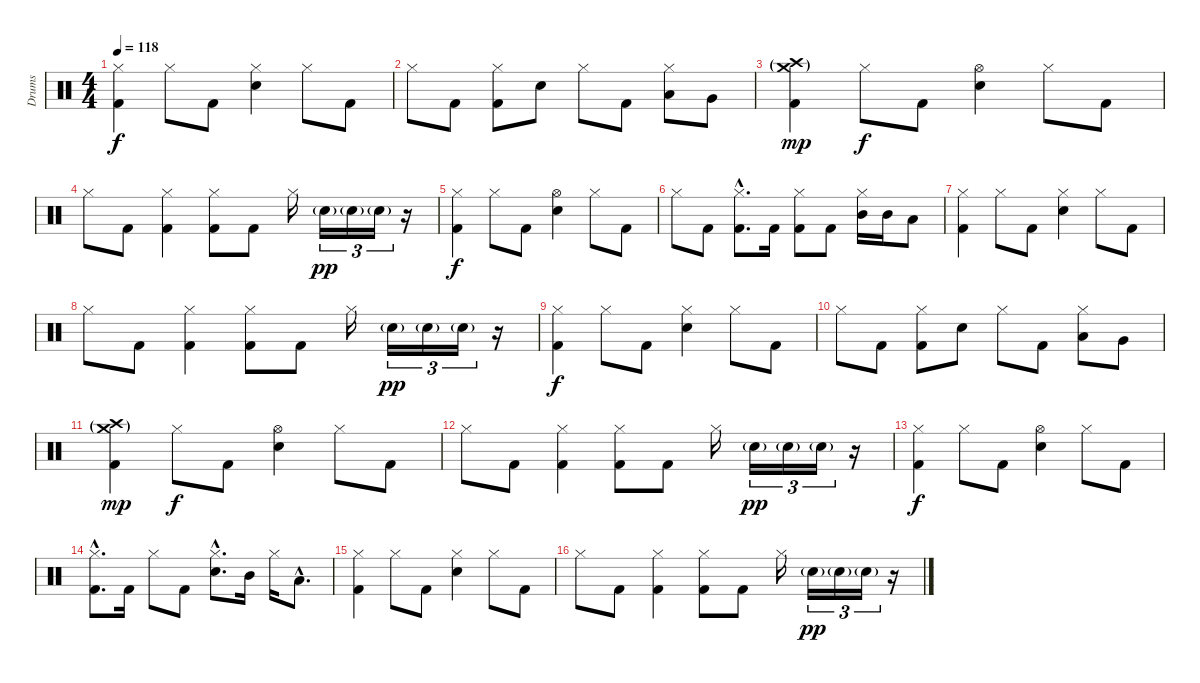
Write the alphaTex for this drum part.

\track ("Drums" "Drums") {instrument percussion}
\staff {score}
\articulation defaults
\ts (4 4)
\tempo 118
\clef neutral
\ks c
("Hi-Hat (closed)" "Kick (hit) 2").4{dy f} "Hi-Hat (closed)".8 "Kick (hit) 2".8 ("Hi-Hat (closed)" "Electric Snare (hit)").4 "Hi-Hat (closed)".8 "Kick (hit) 2".8 |
"Hi-Hat (closed)".8 "Kick (hit) 2".8 ("Hi-Hat (closed)" "Kick (hit) 2").8 "Electric Snare (hit)".8 "Hi-Hat (closed)".8 "Kick (hit) 2".8 ("Hi-Hat (closed)" "Low Tom (hit)").8 "Very Low Tom (hit)".8 |
("Crash medium (hit)"{g} "Crash high (hit)"{g} "Kick (hit) 2").4{dy mp} "Hi-Hat (closed)".8{dy f} "Kick (hit) 2".8 ("Hi-Hat (open)" "Electric Snare (hit)").4 "Hi-Hat (closed)".8 "Kick (hit) 2".8 |
"Hi-Hat (closed)".8 "Kick (hit) 2".8 ("Hi-Hat (closed)" "Kick (hit) 2").4 ("Hi-Hat (closed)" "Kick (hit) 2").8 "Kick (hit) 2".8 "Hi-Hat (closed)".16 "Electric Snare (hit)"{g}.16{tu (3 2) dy pp} "Electric Snare (hit)"{g}.16{tu (3 2)} "Electric Snare (hit)"{g}.16{tu (3 2)} r.16 |
("Hi-Hat (closed)" "Kick (hit) 2").4{dy f} "Hi-Hat (closed)".8 "Kick (hit) 2".8 ("Hi-Hat (open)" "Electric Snare (hit)").4 "Hi-Hat (closed)".8 "Kick (hit) 2".8 |
"Hi-Hat (closed)".8 "Kick (hit) 2".8 ("Hi-Hat (closed)"{hac} "Kick (hit) 2"{hac}).8{d} "Kick (hit) 2".16 ("Hi-Hat (closed)" "Kick (hit) 2").8 "Kick (hit) 2".8 ("Hi-Hat (closed)" "Mid Tom (hit)").16 "Mid Tom (hit)".16 "Low Tom (hit)".8 |
("Hi-Hat (closed)" "Kick (hit) 2").4 "Hi-Hat (closed)".8 "Kick (hit) 2".8 ("Hi-Hat (closed)" "Electric Snare (hit)").4 "Hi-Hat (closed)".8 "Kick (hit) 2".8 |
"Hi-Hat (closed)".8 "Kick (hit) 2".8 ("Hi-Hat (closed)" "Kick (hit) 2").4 ("Hi-Hat (closed)" "Kick (hit) 2").8 "Kick (hit) 2".8 "Hi-Hat (closed)".16 "Electric Snare (hit)"{g}.16{tu (3 2) dy pp} "Electric Snare (hit)"{g}.16{tu (3 2)} "Electric Snare (hit)"{g}.16{tu (3 2)} r.16 |
("Hi-Hat (closed)" "Kick (hit) 2").4{dy f} "Hi-Hat (closed)".8 "Kick (hit) 2".8 ("Hi-Hat (closed)" "Electric Snare (hit)").4 "Hi-Hat (closed)".8 "Kick (hit) 2".8 |
"Hi-Hat (closed)".8 "Kick (hit) 2".8 ("Hi-Hat (closed)" "Kick (hit) 2").8 "Electric Snare (hit)".8 "Hi-Hat (closed)".8 "Kick (hit) 2".8 ("Hi-Hat (closed)" "Low Tom (hit)").8 "Very Low Tom (hit)".8 |
("Crash medium (hit)"{g} "Crash high (hit)"{g} "Kick (hit) 2").4{dy mp} "Hi-Hat (closed)".8{dy f} "Kick (hit) 2".8 ("Hi-Hat (open)" "Electric Snare (hit)").4 "Hi-Hat (closed)".8 "Kick (hit) 2".8 |
"Hi-Hat (closed)".8 "Kick (hit) 2".8 ("Hi-Hat (closed)" "Kick (hit) 2").4 ("Hi-Hat (closed)" "Kick (hit) 2").8 "Kick (hit) 2".8 "Hi-Hat (closed)".16 "Electric Snare (hit)"{g}.16{tu (3 2) dy pp} "Electric Snare (hit)"{g}.16{tu (3 2)} "Electric Snare (hit)"{g}.16{tu (3 2)} r.16 |
("Hi-Hat (closed)" "Kick (hit) 2").4{dy f} "Hi-Hat (closed)".8 "Kick (hit) 2".8 ("Hi-Hat (open)" "Electric Snare (hit)").4 "Hi-Hat (closed)".8 "Kick (hit) 2".8 |
("Hi-Hat (closed)"{hac} "Kick (hit) 2"{hac}).8{d} "Kick (hit) 2".16 "Hi-Hat (closed)".8 "Kick (hit) 2".8 ("Hi-Hat (closed)"{hac} "Electric Snare (hit)"{hac}).8{d} "Mid Tom (hit)".16 "Hi-Hat (closed)".16 "Low Tom (hit)"{hac}.8{d} |
("Hi-Hat (closed)" "Kick (hit) 2").4 "Hi-Hat (closed)".8 "Kick (hit) 2".8 ("Hi-Hat (closed)" "Electric Snare (hit)").4 "Hi-Hat (closed)".8 "Kick (hit) 2".8 |
"Hi-Hat (closed)".8 "Kick (hit) 2".8 ("Hi-Hat (closed)" "Kick (hit) 2").4 ("Hi-Hat (closed)" "Kick (hit) 2").8 "Kick (hit) 2".8 "Hi-Hat (closed)".16 "Electric Snare (hit)"{g}.16{tu (3 2) dy pp} "Electric Snare (hit)"{g}.16{tu (3 2)} "Electric Snare (hit)"{g}.16{tu (3 2)} r.16
